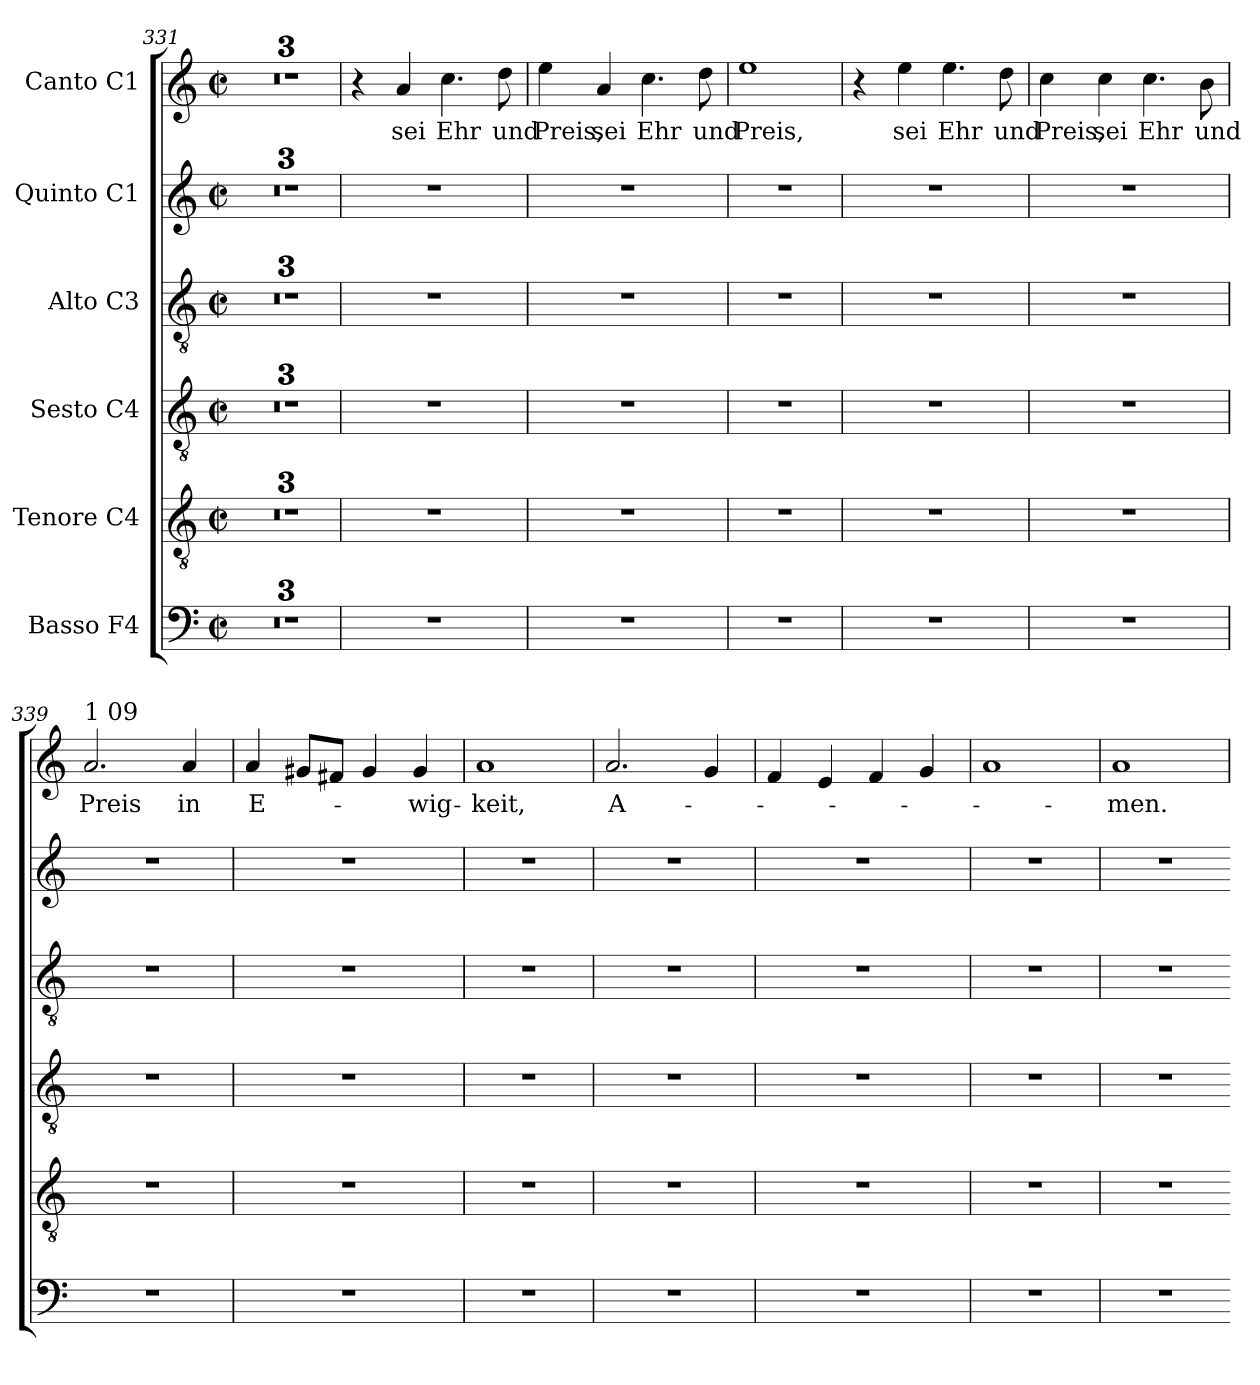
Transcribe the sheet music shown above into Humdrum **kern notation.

**kern	**kern	**kern	**kern	**kern	**kern	**text
*part6	*part5	*part4	*part3	*part2	*part1	*part1
*staff6	*staff5	*staff4	*staff3	*staff2	*staff1	*staff1
*I"Basso  F4	*I"Tenore  C4	*I"Sesto  C4	*I"Alto  C3	*I"Quinto  C1	*I"Canto C1	*
*clefF4	*clefGv2	*clefGv2	*clefGv2	*clefG2	*clefG2	*
*M2/2	*M2/2	*M2/2	*M2/2	*M2/2	*M2/2	*
*met(c|)	*met(c|)	*met(c|)	*met(c|)	*met(c|)	*met(c|)	*
=331	=331	=331	=331	=331	=331	=331
1r	1r	1r	1r	1r	1r	.
=332	=332	=332	=332	=332	=332	=332
1r	1r	1r	1r	1r	1r	.
=333	=333	=333	=333	=333	=333	=333
1r	1r	1r	1r	1r	1r	.
=334	=334	=334	=334	=334	=334	=334
1r	1r	1r	1r	1r	4r	.
!	!	!	!	!	!	!LO:LY:b:cj
.	.	.	.	.	4a/	sei
!	!	!	!	!	!	!LO:LY:b:cj
.	.	.	.	.	4.cc\	Ehr
!	!	!	!	!	!	!LO:LY:b:cj
.	.	.	.	.	8dd\	und
=335	=335	=335	=335	=335	=335	=335
!	!	!	!	!	!	!LO:LY:b:cj
1r	1r	1r	1r	1r	4ee\	Preis,
!	!	!	!	!	!	!LO:LY:b:cj
.	.	.	.	.	4a/	sei
!	!	!	!	!	!	!LO:LY:b:cj
.	.	.	.	.	4.cc\	Ehr
!	!	!	!	!	!	!LO:LY:b:cj
.	.	.	.	.	8dd\	und
=336	=336	=336	=336	=336	=336	=336
!	!	!	!	!	!	!LO:LY:b:cj
1r	1r	1r	1r	1r	1ee	Preis,
=337	=337	=337	=337	=337	=337	=337
1r	1r	1r	1r	1r	4r	.
!	!	!	!	!	!	!LO:LY:b:cj
.	.	.	.	.	4ee\	sei
!	!	!	!	!	!	!LO:LY:b:cj
.	.	.	.	.	4.ee\	Ehr
!	!	!	!	!	!	!LO:LY:b:cj
.	.	.	.	.	8dd\	und
=338	=338	=338	=338	=338	=338	=338
!	!	!	!	!	!	!LO:LY:b:cj
1r	1r	1r	1r	1r	4cc\	Preis,
!	!	!	!	!	!	!LO:LY:b:cj
.	.	.	.	.	4cc\	sei
!	!	!	!	!	!	!LO:LY:b:cj
.	.	.	.	.	4.cc\	Ehr
!	!	!	!	!	!	!LO:LY:b:cj
.	.	.	.	.	8b\	und
!!LO:LB:g=z
=339	=339	=339	=339	=339	=339	=339
!	!	!	!	!	!LO:TX:a:t=1 09	!
!	!	!	!	!	!	!LO:LY:b:cj
1r	1r	1r	1r	1r	2.a/	Preis
!	!	!	!	!	!	!LO:LY:b:cj
.	.	.	.	.	4a/	in
=340	=340	=340	=340	=340	=340	=340
!	!	!	!	!	!	!LO:LY:b:cj
1r	1r	1r	1r	1r	4a/	E-
.	.	.	.	.	8g#X/L	.
.	.	.	.	.	8f#X/J	.
.	.	.	.	.	4g#/	.
!	!	!	!	!	!	!LO:LY:b:cj
.	.	.	.	.	4g#/	-wig-
=341	=341	=341	=341	=341	=341	=341
!	!	!	!	!	!	!LO:LY:b:cj
1r	1r	1r	1r	1r	1a	-keit,
=342	=342	=342	=342	=342	=342	=342
!	!	!	!	!	!	!LO:LY:b:cj
1r	1r	1r	1r	1r	2.a/	A-
.	.	.	.	.	4g/	.
=343	=343	=343	=343	=343	=343	=343
1r	1r	1r	1r	1r	4f/	.
.	.	.	.	.	4e/	.
.	.	.	.	.	4f/	.
.	.	.	.	.	4g/	.
=344	=344	=344	=344	=344	=344	=344
1r	1r	1r	1r	1r	1a	.
=345	=345	=345	=345	=345	=345	=345
!	!	!	!	!	!	!LO:LY:b:cj
1r	1r	1r	1r	1r	1a	-men.
=	=	=	=	=	=!	=!
*-	*-	*-	*-	*-	*-	*-
